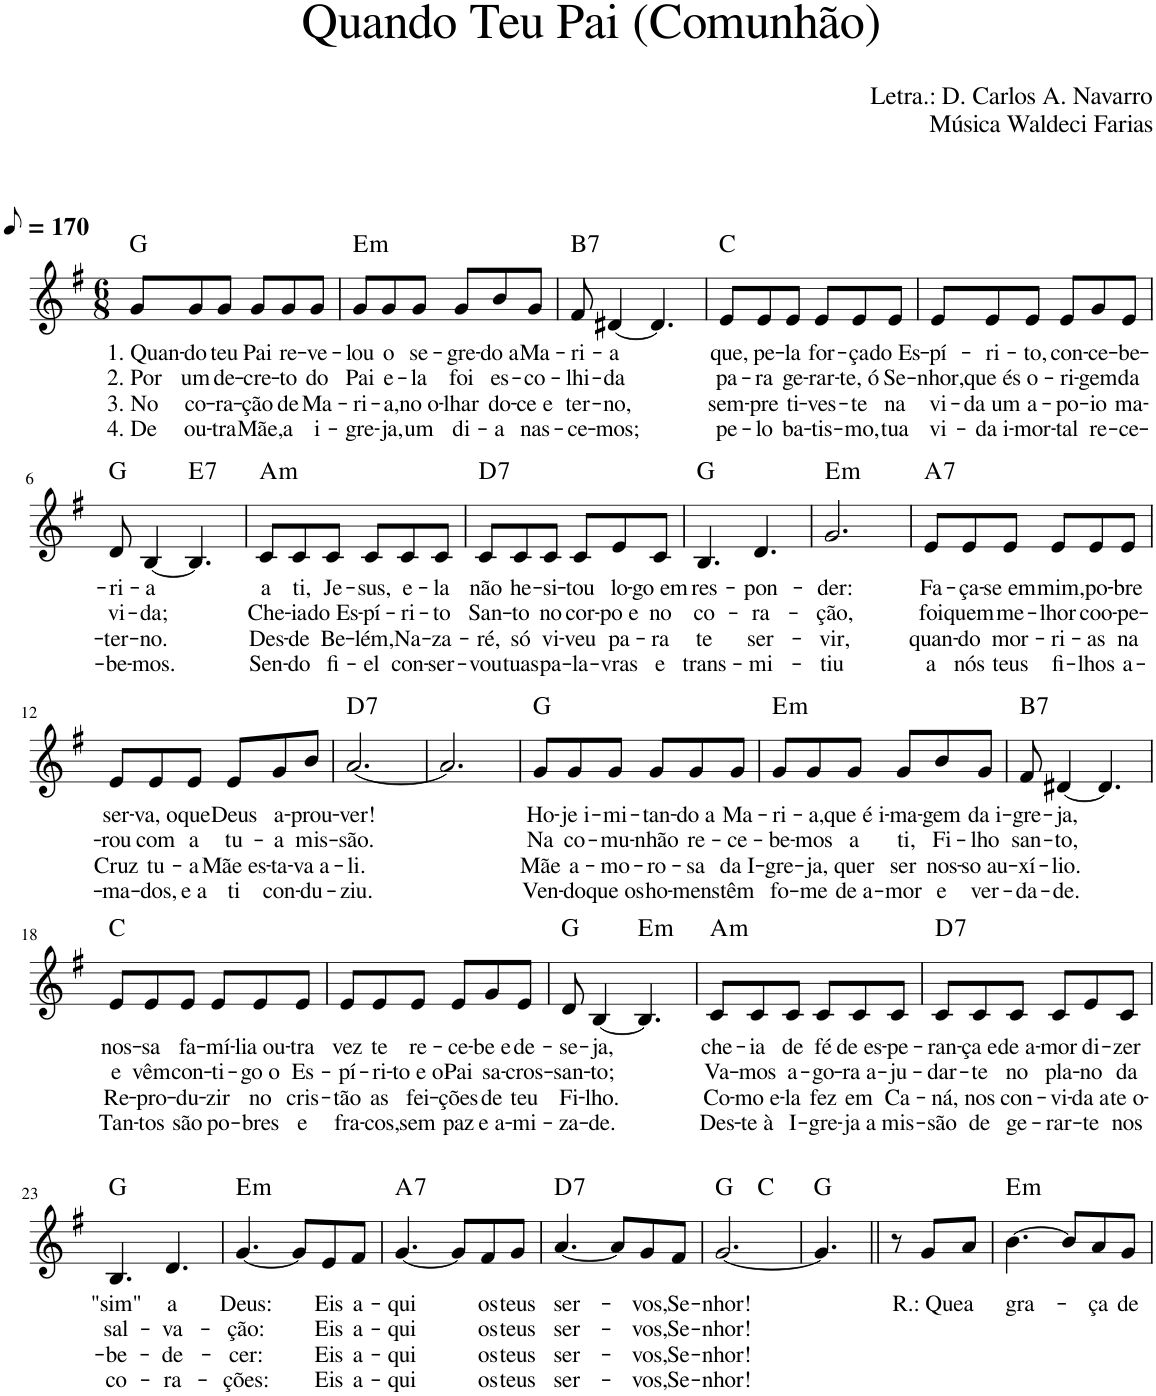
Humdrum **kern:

**kern	**text	**text	**text	**text	**harte
*part1	*part1	*part1	*part1	*part1	*part1
*staff1	*staff1	*staff1	*staff1	*staff1	*
*I"Voz	*	*	*	*	*
*I'Vo.	*	*	*	*	*
*clefG2	*	*	*	*	*
*k[f#]	*	*	*	*	*
*M6/8	*	*	*	*	*
*MM85	*	*	*	*	*
=1	=1	=1	=1	=1	=1
!	!LO:LY:b	!LO:LY:b	!LO:LY:b	!LO:LY:b	!
8g/L	1. Quan-	2. Por	3. No	4. De	G:maj
!	!LO:LY:b	!LO:LY:b	!LO:LY:b	!LO:LY:b	!
8g/	-do	um	co-	ou-	.
!	!LO:LY:b	!LO:LY:b	!LO:LY:b	!LO:LY:b	!
8g/J	teu	de-	-ra-	-tra	.
!	!LO:LY:b	!LO:LY:b	!LO:LY:b	!LO:LY:b	!
8g/L	Pai	-cre-	-ção	Mãe,	.
!	!LO:LY:b	!LO:LY:b	!LO:LY:b	!LO:LY:b	!
8g/	re-	-to	de	a	.
!	!LO:LY:b	!LO:LY:b	!LO:LY:b	!LO:LY:b	!
8g/J	-ve-	do	Ma-	i-	.
=2	=2	=2	=2	=2	=2
!	!LO:LY:b	!LO:LY:b	!LO:LY:b	!LO:LY:b	!LO:H:kt=m
8g/L	-lou	Pai	-ri-	-gre-	E:min
!	!LO:LY:b	!LO:LY:b	!LO:LY:b	!LO:LY:b	!
8g/	o	e-	-a,	-ja,	.
!	!LO:LY:b	!LO:LY:b	!LO:LY:b	!LO:LY:b	!
8g/J	se-	-la	no o-	um	.
!	!LO:LY:b	!LO:LY:b	!LO:LY:b	!LO:LY:b	!
8g/L	-gre-	foi	-lhar	di-	.
!	!LO:LY:b	!LO:LY:b	!LO:LY:b	!LO:LY:b	!
8b/	-do a	es-	do-	-a	.
!	!LO:LY:b	!LO:LY:b	!LO:LY:b	!LO:LY:b	!
8g/J	Ma-	-co-	-ce e	nas-	.
=3	=3	=3	=3	=3	=3
!	!LO:LY:b	!LO:LY:b	!LO:LY:b	!LO:LY:b	!LO:H:kt=7
8f#/	-ri-	-lhi-	ter-	-ce-	B:7
!	!LO:LY:b	!LO:LY:b	!LO:LY:b	!LO:LY:b	!
[4d#X/	-a	-da	-no,	-mos;	.
4.d#/]	.	.	.	.	.
=4	=4	=4	=4	=4	=4
!	!LO:LY:b	!LO:LY:b	!LO:LY:b	!LO:LY:b	!
8e/L	que,	pa-	sem-	pe-	C:maj
!	!LO:LY:b	!LO:LY:b	!LO:LY:b	!LO:LY:b	!
8e/	pe-	-ra	-pre	-lo	.
!	!LO:LY:b	!LO:LY:b	!LO:LY:b	!LO:LY:b	!
8e/J	-la	ge-	ti-	ba-	.
!	!LO:LY:b	!LO:LY:b	!LO:LY:b	!LO:LY:b	!
8e/L	for-	-rar-	-ves-	-tis-	.
!	!LO:LY:b	!LO:LY:b	!LO:LY:b	!LO:LY:b	!
8e/	-ça	-te, ó	-te	-mo,	.
!	!LO:LY:b	!LO:LY:b	!LO:LY:b	!LO:LY:b	!
8e/J	do Es-	Se-	na	tua	.
=5	=5	=5	=5	=5	=5
!	!LO:LY:b	!LO:LY:b	!LO:LY:b	!LO:LY:b	!
8e/L	-pí-	-nhor,	vi-	vi-	.
!	!LO:LY:b	!LO:LY:b	!LO:LY:b	!LO:LY:b	!
8e/	-ri-	que és	-da um	-da i-	.
!	!LO:LY:b	!LO:LY:b	!LO:LY:b	!LO:LY:b	!
8e/J	-to,	o-	a-	-mor-	.
!	!LO:LY:b	!LO:LY:b	!LO:LY:b	!LO:LY:b	!
8e/L	con-	-ri-	-po-	-tal	.
!	!LO:LY:b	!LO:LY:b	!LO:LY:b	!LO:LY:b	!
8g/	-ce-	-gem	-io	re-	.
!	!LO:LY:b	!LO:LY:b	!LO:LY:b	!LO:LY:b	!
8e/J	-be-	da	ma-	-ce-	.
!!LO:LB:g=z
=6	=6	=6	=6	=6	=6
!	!LO:LY:b	!LO:LY:b	!LO:LY:b	!LO:LY:b	!
8d/	-ri-	vi-	-ter-	-be-	G:maj
!	!LO:LY:b	!LO:LY:b	!LO:LY:b	!LO:LY:b	!
[4B/	-a	-da;	-no.	-mos.	.
!	!	!	!	!	!LO:H:kt=7
4.B/]	.	.	.	.	E:7
=7	=7	=7	=7	=7	=7
!	!LO:LY:b	!LO:LY:b	!LO:LY:b	!LO:LY:b	!LO:H:kt=m
8c/L	a	Che-	Des-	Sen-	A:min
!	!LO:LY:b	!LO:LY:b	!LO:LY:b	!LO:LY:b	!
8c/	ti,	-ia	-de	-do	.
!	!LO:LY:b	!LO:LY:b	!LO:LY:b	!LO:LY:b	!
8c/J	Je-	do Es-	Be-	fi-	.
!	!LO:LY:b	!LO:LY:b	!LO:LY:b	!LO:LY:b	!
8c/L	-sus,	-pí-	-lém,	-el	.
!	!LO:LY:b	!LO:LY:b	!LO:LY:b	!LO:LY:b	!
8c/	e-	-ri-	Na-	con-	.
!	!LO:LY:b	!LO:LY:b	!LO:LY:b	!LO:LY:b	!
8c/J	-la	-to	-za-	-ser-	.
=8	=8	=8	=8	=8	=8
!	!LO:LY:b	!LO:LY:b	!LO:LY:b	!LO:LY:b	!LO:H:kt=7
8c/L	não	San-	-ré,	-vou	D:7
!	!LO:LY:b	!LO:LY:b	!LO:LY:b	!LO:LY:b	!
8c/	he-	-to	só	tuas	.
!	!LO:LY:b	!LO:LY:b	!LO:LY:b	!LO:LY:b	!
8c/J	-si-	no	vi-	pa-	.
!	!LO:LY:b	!LO:LY:b	!LO:LY:b	!LO:LY:b	!
8c/L	-tou	cor-	-veu	-la-	.
!	!LO:LY:b	!LO:LY:b	!LO:LY:b	!LO:LY:b	!
8e/	lo-	-po e	pa-	-vras	.
!	!LO:LY:b	!LO:LY:b	!LO:LY:b	!LO:LY:b	!
8c/J	-go em	no	-ra	e	.
=9	=9	=9	=9	=9	=9
!	!LO:LY:b	!LO:LY:b	!LO:LY:b	!LO:LY:b	!
4.B/	res-	co-	te	trans-	G:maj
!	!LO:LY:b	!LO:LY:b	!LO:LY:b	!LO:LY:b	!
4.d/	-pon-	-ra-	ser-	-mi-	.
=10	=10	=10	=10	=10	=10
!	!LO:LY:b	!LO:LY:b	!LO:LY:b	!LO:LY:b	!LO:H:kt=m
2.g/	-der:	-ção,	-vir,	-tiu	E:min
=11	=11	=11	=11	=11	=11
!	!LO:LY:b	!LO:LY:b	!LO:LY:b	!LO:LY:b	!LO:H:kt=7
8e/L	Fa-	foi	quan-	a	A:7
!	!LO:LY:b	!LO:LY:b	!LO:LY:b	!LO:LY:b	!
8e/	-ça-	quem	-do	nós	.
!	!LO:LY:b	!LO:LY:b	!LO:LY:b	!LO:LY:b	!
8e/J	-se em	me-	mor-	teus	.
!	!LO:LY:b	!LO:LY:b	!LO:LY:b	!LO:LY:b	!
8e/L	mim,	-lhor	-ri-	fi-	.
!	!LO:LY:b	!LO:LY:b	!LO:LY:b	!LO:LY:b	!
8e/	po-	coo-	-as	-lhos	.
!	!LO:LY:b	!LO:LY:b	!LO:LY:b	!LO:LY:b	!
8e/J	-bre	-pe-	na	a-	.
!!LO:LB:g=z
=12	=12	=12	=12	=12	=12
!	!LO:LY:b	!LO:LY:b	!LO:LY:b	!LO:LY:b	!
8e/L	ser-	-rou	Cruz	-ma-	.
!	!LO:LY:b	!LO:LY:b	!LO:LY:b	!LO:LY:b	!
8e/	-va, o	com	tu-	-dos,	.
!	!LO:LY:b	!LO:LY:b	!LO:LY:b	!LO:LY:b	!
8e/J	que	a	-a	e a	.
!	!LO:LY:b	!LO:LY:b	!LO:LY:b	!LO:LY:b	!
8e/L	Deus	tu-	Mãe es-	ti	.
!	!LO:LY:b	!LO:LY:b	!LO:LY:b	!LO:LY:b	!
8g/	a-	-a	-ta-	con-	.
!	!LO:LY:b	!LO:LY:b	!LO:LY:b	!LO:LY:b	!
8b/J	-prou-	mis-	-va a-	-du-	.
=13	=13	=13	=13	=13	=13
!	!LO:LY:b	!LO:LY:b	!LO:LY:b	!LO:LY:b	!LO:H:kt=7
[2.a/	-ver!	-são.	-li.	-ziu.	D:7
=14	=14	=14	=14	=14	=14
2.a/]	.	.	.	.	.
=15	=15	=15	=15	=15	=15
!	!LO:LY:b	!LO:LY:b	!LO:LY:b	!LO:LY:b	!
8g/L	Ho-	Na	Mãe	Ven-	G:maj
!	!LO:LY:b	!LO:LY:b	!LO:LY:b	!LO:LY:b	!
8g/	-je i-	co-	a-	-do	.
!	!LO:LY:b	!LO:LY:b	!LO:LY:b	!LO:LY:b	!
8g/J	-mi-	-mu-	-mo-	que os	.
!	!LO:LY:b	!LO:LY:b	!LO:LY:b	!LO:LY:b	!
8g/L	-tan-	-nhão	-ro-	ho-	.
!	!LO:LY:b	!LO:LY:b	!LO:LY:b	!LO:LY:b	!
8g/	-do a	re-	-sa	-mens	.
!	!LO:LY:b	!LO:LY:b	!LO:LY:b	!LO:LY:b	!
8g/J	Ma-	-ce-	da I-	têm	.
=16	=16	=16	=16	=16	=16
!	!LO:LY:b	!LO:LY:b	!LO:LY:b	!LO:LY:b	!LO:H:kt=m
8g/L	-ri-	-be-	-gre-	fo-	E:min
!	!LO:LY:b	!LO:LY:b	!LO:LY:b	!LO:LY:b	!
8g/	-a,	-mos	-ja,	-me	.
!	!LO:LY:b	!LO:LY:b	!LO:LY:b	!LO:LY:b	!
8g/J	que é i-	a	quer	de a-	.
!	!LO:LY:b	!LO:LY:b	!LO:LY:b	!LO:LY:b	!
8g/L	-ma-	ti,	ser	-mor	.
!	!LO:LY:b	!LO:LY:b	!LO:LY:b	!LO:LY:b	!
8b/	-gem	Fi-	nos-	e	.
!	!LO:LY:b	!LO:LY:b	!LO:LY:b	!LO:LY:b	!
8g/J	da i-	-lho	-so au-	ver-	.
=17	=17	=17	=17	=17	=17
!	!LO:LY:b	!LO:LY:b	!LO:LY:b	!LO:LY:b	!LO:H:kt=7
8f#/	-gre-	san-	-xí-	-da-	B:7
!	!LO:LY:b	!LO:LY:b	!LO:LY:b	!LO:LY:b	!
[4d#X/	-ja,	-to,	-lio.	-de.	.
4.d#/]	.	.	.	.	.
!!LO:LB:g=z
=18	=18	=18	=18	=18	=18
!	!LO:LY:b	!LO:LY:b	!LO:LY:b	!LO:LY:b	!
8e/L	nos-	e	Re-	Tan-	C:maj
!	!LO:LY:b	!LO:LY:b	!LO:LY:b	!LO:LY:b	!
8e/	-sa	vêm	-pro-	-tos	.
!	!LO:LY:b	!LO:LY:b	!LO:LY:b	!LO:LY:b	!
8e/J	fa-	con-	-du-	são	.
!	!LO:LY:b	!LO:LY:b	!LO:LY:b	!LO:LY:b	!
8e/L	-mí-	-ti-	-zir	po-	.
!	!LO:LY:b	!LO:LY:b	!LO:LY:b	!LO:LY:b	!
8e/	-lia ou-	-go o	no	-bres	.
!	!LO:LY:b	!LO:LY:b	!LO:LY:b	!LO:LY:b	!
8e/J	-tra	Es-	cris-	e	.
=19	=19	=19	=19	=19	=19
!	!LO:LY:b	!LO:LY:b	!LO:LY:b	!LO:LY:b	!
8e/L	vez	-pí-	-tão	fra-	.
!	!LO:LY:b	!LO:LY:b	!LO:LY:b	!LO:LY:b	!
8e/	te	-ri-	as	-cos,	.
!	!LO:LY:b	!LO:LY:b	!LO:LY:b	!LO:LY:b	!
8e/J	re-	-to e o	fei-	sem	.
!	!LO:LY:b	!LO:LY:b	!LO:LY:b	!LO:LY:b	!
8e/L	-ce-	Pai	-ções	paz	.
!	!LO:LY:b	!LO:LY:b	!LO:LY:b	!LO:LY:b	!
8g/	-be e	sa-	de	e a-	.
!	!LO:LY:b	!LO:LY:b	!LO:LY:b	!LO:LY:b	!
8e/J	de-	-cros-	teu	-mi-	.
=20	=20	=20	=20	=20	=20
!	!LO:LY:b	!LO:LY:b	!LO:LY:b	!LO:LY:b	!
8d/	-se-	-san-	Fi-	-za-	G:maj
!	!LO:LY:b	!LO:LY:b	!LO:LY:b	!LO:LY:b	!
[4B/	-ja,	-to;	-lho.	-de.	.
!	!	!	!	!	!LO:H:kt=m
4.B/]	.	.	.	.	E:min
=21	=21	=21	=21	=21	=21
!	!LO:LY:b	!LO:LY:b	!LO:LY:b	!LO:LY:b	!LO:H:kt=m
8c/L	che-	Va-	Co-	Des-	A:min
!	!LO:LY:b	!LO:LY:b	!LO:LY:b	!LO:LY:b	!
8c/	-ia	-mos	-mo e-	-te à	.
!	!LO:LY:b	!LO:LY:b	!LO:LY:b	!LO:LY:b	!
8c/J	de	a-	-la	I-	.
!	!LO:LY:b	!LO:LY:b	!LO:LY:b	!LO:LY:b	!
8c/L	fé	-go-	fez	-gre-	.
!	!LO:LY:b	!LO:LY:b	!LO:LY:b	!LO:LY:b	!
8c/	de es-	-ra a-	em	-ja a	.
!	!LO:LY:b	!LO:LY:b	!LO:LY:b	!LO:LY:b	!
8c/J	-pe-	-ju-	Ca-	mis-	.
=22	=22	=22	=22	=22	=22
!	!LO:LY:b	!LO:LY:b	!LO:LY:b	!LO:LY:b	!LO:H:kt=7
8c/L	-ran-	-dar-	-ná,	-são	D:7
!	!LO:LY:b	!LO:LY:b	!LO:LY:b	!LO:LY:b	!
8c/	-ça e	-te	nos	de	.
!	!LO:LY:b	!LO:LY:b	!LO:LY:b	!LO:LY:b	!
8c/J	de a-	no	con-	ge-	.
!	!LO:LY:b	!LO:LY:b	!LO:LY:b	!LO:LY:b	!
8c/L	-mor	pla-	-vi-	-rar-	.
!	!LO:LY:b	!LO:LY:b	!LO:LY:b	!LO:LY:b	!
8e/	di-	-no	-da a	-te	.
!	!LO:LY:b	!LO:LY:b	!LO:LY:b	!LO:LY:b	!
8c/J	-zer	da	te o-	nos	.
!!LO:LB:g=z
=23	=23	=23	=23	=23	=23
!	!LO:LY:b	!LO:LY:b	!LO:LY:b	!LO:LY:b	!
4.B/	"sim"	sal-	-be-	co-	G:maj
!	!LO:LY:b	!LO:LY:b	!LO:LY:b	!LO:LY:b	!
4.d/	a	-va-	-de-	-ra-	.
=24	=24	=24	=24	=24	=24
!	!LO:LY:b	!LO:LY:b	!LO:LY:b	!LO:LY:b	!LO:H:kt=m
[4.g/	Deus:	-ção:	-cer:	-ções:	E:min
8g/L]	.	.	.	.	.
!	!LO:LY:b	!LO:LY:b	!LO:LY:b	!LO:LY:b	!
8e/	Eis	Eis	Eis	Eis	.
!	!LO:LY:b	!LO:LY:b	!LO:LY:b	!LO:LY:b	!
8f#/J	a-	a-	a-	a-	.
=25	=25	=25	=25	=25	=25
!	!LO:LY:b	!LO:LY:b	!LO:LY:b	!LO:LY:b	!LO:H:kt=7
[4.g/	-qui	-qui	-qui	-qui	A:7
8g/L]	.	.	.	.	.
!	!LO:LY:b	!LO:LY:b	!LO:LY:b	!LO:LY:b	!
8f#/	os	os	os	os	.
!	!LO:LY:b	!LO:LY:b	!LO:LY:b	!LO:LY:b	!
8g/J	teus	teus	teus	teus	.
=26	=26	=26	=26	=26	=26
!	!LO:LY:b	!LO:LY:b	!LO:LY:b	!LO:LY:b	!LO:H:kt=7
[4.a/	ser-	ser-	ser-	ser-	D:7
8a/L]	.	.	.	.	.
!	!LO:LY:b	!LO:LY:b	!LO:LY:b	!LO:LY:b	!
8g/	-vos,	-vos,	-vos,	-vos,	.
!	!LO:LY:b	!LO:LY:b	!LO:LY:b	!LO:LY:b	!
8f#/J	Se-	Se-	Se-	Se-	.
=27	=27	=27	=27	=27	=27
!	!LO:LY:b	!LO:LY:b	!LO:LY:b	!LO:LY:b	!
*^	*	*	*	*	*
[2.g/	4.ryy	-nhor!	-nhor!	-nhor!	-nhor!	G:maj
.	4.ryy	.	.	.	.	C:maj
*v	*v	*	*	*	*	*
=28	=28	=28	=28	=28	=28
4.g/]	.	.	.	.	G:maj
8r	.	.	.	.	.
!	!LO:LY:b	!	!	!	!
8g/L	R.: Que	.	.	.	.
!	!LO:LY:b	!	!	!	!
8a/J	a	.	.	.	.
=29	=29	=29	=29	=29	=29
!	!LO:LY:b	!	!	!	!LO:H:kt=m
[4.b\	gra-	.	.	.	E:min
8b/L]	.	.	.	.	.
!	!LO:LY:b	!	!	!	!
8a/	-ça	.	.	.	.
!	!LO:LY:b	!	!	!	!
8g/J	de	.	.	.	.
=	=	=	=	=	=
*-	*-	*-	*-	*-	*-
